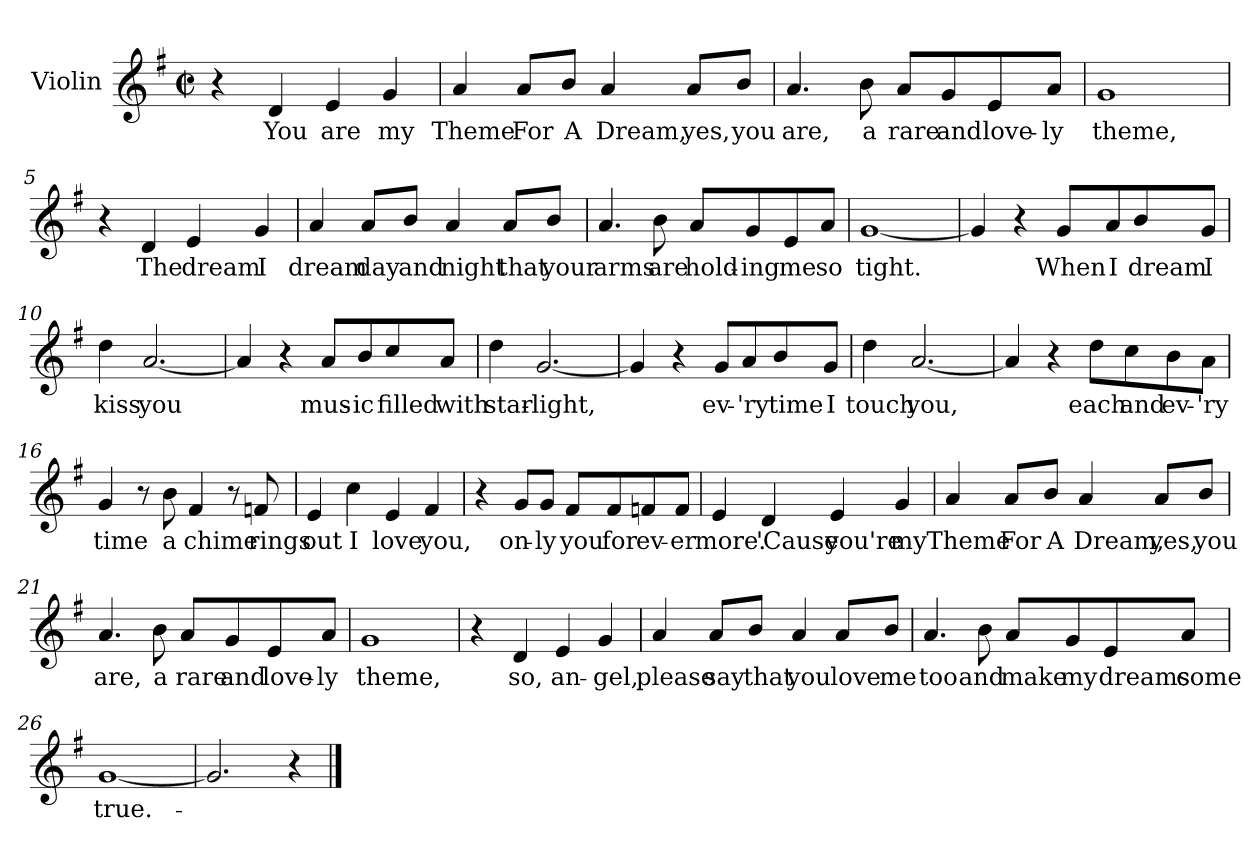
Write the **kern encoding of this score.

**kern	**text
*part1	*part1
*staff1	*staff1
*I"Violin	*
*I'Vln	*
*clefG2	*
*k[f#]	*
*G:	*
*M2/2	*
*met(c|)	*
=1	=1
4r	.
4d/	You
4e/	are
4g/	my
=2	=2
4a/	Theme
8a/L	For
8b/J	A
4a/	Dream,
8a/L	yes,
8b/J	you
=3	=3
4.a/	are,
8b\	a
8a/L	rare
8g/	and
8e/	love-
8a/J	-ly
=4	=4
1g	theme,
!!LO:LB:g=z
=5	=5
4r	.
4d/	The
4e/	dream
4g/	I
=6	=6
4a/	dream
8a/L	day
8b/J	and
4a/	night
8a/L	that
8b/J	your
=7	=7
4.a/	arms
8b\	are
8a/L	hold-
8g/	-ing
8e/	me
8a/J	so
=8	=8
[1g	tight.
!!LO:LB:g=z
=9	=9
4g/]	.
4r	.
8g/L	When
8a/	I
8b/	dream
8g/J	I
=10	=10
4dd\	kiss
[2.a/	you
=11	=11
4a/]	.
4r	.
8a/L	mus-
8b/	-ic
8cc/	filled
8a/J	with
=12	=12
4dd\	star-
[2.g/	-light,
!!LO:LB:g=z
=13	=13
4g/]	.
4r	.
8g/L	ev-
8a/	-'ry
8b/	time
8g/J	I
=14	=14
4dd\	touch
[2.a/	you,
=15	=15
4a/]	.
4r	.
8dd\L	each
8cc\	and
8b\	ev-
8a\J	-'ry
=16	=16
4g/	time
8r	.
8b\	a
4f#/	chime
8r	.
8fn/	rings
!!LO:LB:g=z
=17	=17
4e/	out
4cc\	I
4e/	love
4f#/	you,
=18	=18
4r	.
8g/L	on-
8g/J	-ly
8f#/L	you
8f#/	for
8fn/	ev-
8f/J	-er
=19	=19
4e/	more.
4d/	'Cause
4e/	you're
4g/	my
=20	=20
4a/	Theme
8a/L	For
8b/J	A
4a/	Dream,
8a/L	yes,
8b/J	you
!!LO:LB:g=z
=21	=21
4.a/	are,
8b\	a
8a/L	rare
8g/	and
8e/	love-
8a/J	-ly
=22	=22
1g	theme,
=23	=23
4r	.
4d/	so,
4e/	an-
4g/	-gel,
=24	=24
4a/	please
8a/L	say
8b/J	that
4a/	you
8a/L	love
8b/J	me
!!LO:LB:g=z
=25	=25
4.a/	too
8b\	and
8a/L	make
8g/	my
8e/	dreams
8a/J	come
=26	=26
[1g	true.-
=27	=27
2.g/]	.
4r	.
==	==
*-	*-
